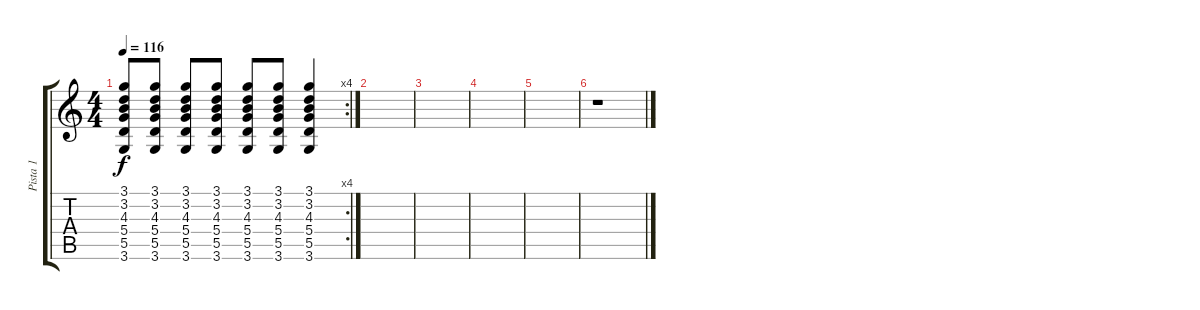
\track ("Pista 1" "Pista 1") {instrument acousticguitarsteel}
\staff {score tabs}
\tuning (E4 B3 G3 D3 A2 E2) {hide}
\rc 4
\ts (4 4)
\tempo 116
\clef g2
\ks c
(3.1{t} 3.2{t} 4.3{t} 5.4{t} 5.5{t} 3.6{t}).8{dy f} (3.1 3.2 4.3 5.4 5.5 3.6).8 (3.1 3.2 4.3 5.4 5.5 3.6).8 (3.1 3.2 4.3 5.4 5.5 3.6).8 (3.1 3.2 4.3 5.4 5.5 3.6).8 (3.1 3.2 4.3 5.4 5.5 3.6).8 (3.1 3.2 4.3 5.4 5.5 3.6).4 |
|
|
|
|
r.1
